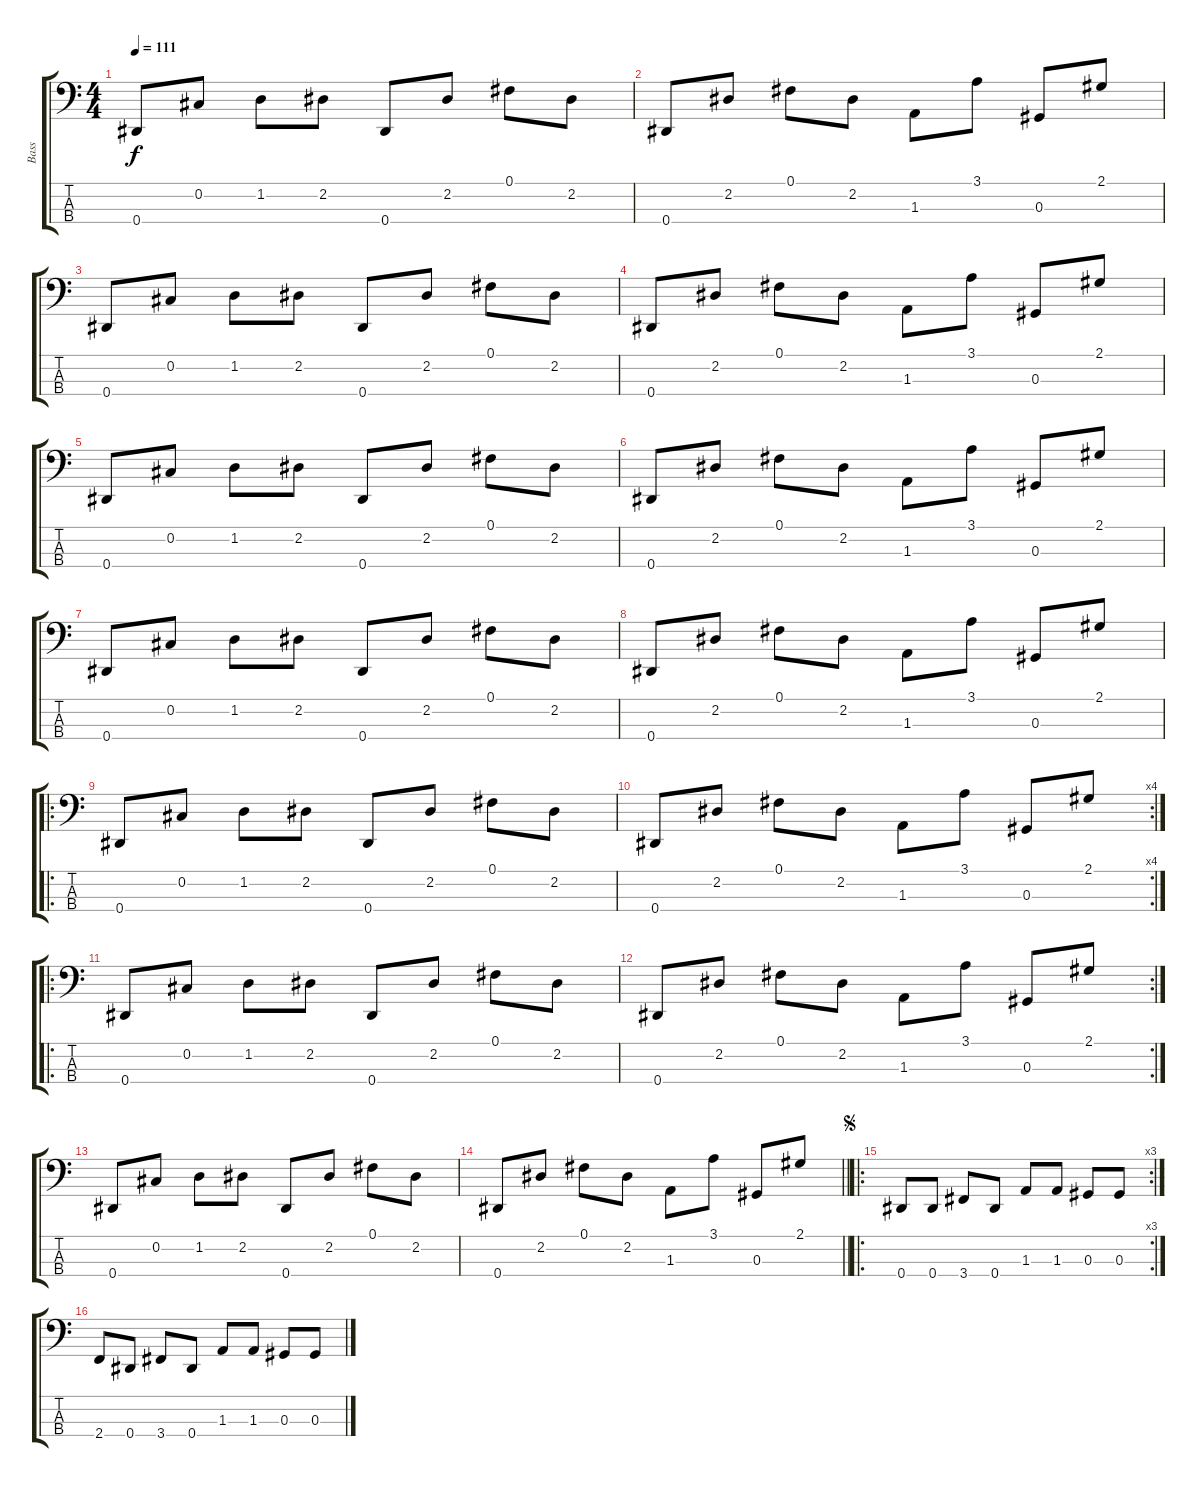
\track ("Bass" "Bass") {instrument electricbassfinger}
\staff {score tabs}
\tuning (Gb2 Db2 Ab1 Eb1) {hide}
\ts (4 4)
\tempo 111
\clef f4
\ks c
0.4.8{dy f instrument electricbassfinger} 0.2.8 1.2.8 2.2.8 0.4.8 2.2.8 0.1.8 2.2.8 |
0.4.8 2.2.8 0.1.8 2.2.8 1.3.8 3.1.8 0.3.8 2.1.8 |
0.4.8 0.2.8 1.2.8 2.2.8 0.4.8 2.2.8 0.1.8 2.2.8 |
0.4.8 2.2.8 0.1.8 2.2.8 1.3.8 3.1.8 0.3.8 2.1.8 |
0.4.8 0.2.8 1.2.8 2.2.8 0.4.8 2.2.8 0.1.8 2.2.8 |
0.4.8 2.2.8 0.1.8 2.2.8 1.3.8 3.1.8 0.3.8 2.1.8 |
0.4.8 0.2.8 1.2.8 2.2.8 0.4.8 2.2.8 0.1.8 2.2.8 |
0.4.8 2.2.8 0.1.8 2.2.8 1.3.8 3.1.8 0.3.8 2.1.8 |
\ro
0.4.8 0.2.8 1.2.8 2.2.8 0.4.8 2.2.8 0.1.8 2.2.8 |
\rc 4
0.4.8 2.2.8 0.1.8 2.2.8 1.3.8 3.1.8 0.3.8 2.1.8 |
\ro
0.4.8 0.2.8 1.2.8 2.2.8 0.4.8 2.2.8 0.1.8 2.2.8 |
\rc 2
0.4.8 2.2.8 0.1.8 2.2.8 1.3.8 3.1.8 0.3.8 2.1.8 |
0.4.8 0.2.8 1.2.8 2.2.8 0.4.8 2.2.8 0.1.8 2.2.8 |
\barLineRight lightlight
0.4.8 2.2.8 0.1.8 2.2.8 1.3.8 3.1.8 0.3.8 2.1.8 |
\ro
\rc 3
\jump segno
0.4.8 0.4.8 3.4.8 0.4.8 1.3.8 1.3.8 0.3.8 0.3.8 |
2.4.8 0.4.8 3.4.8 0.4.8 1.3.8 1.3.8 0.3.8 0.3.8
